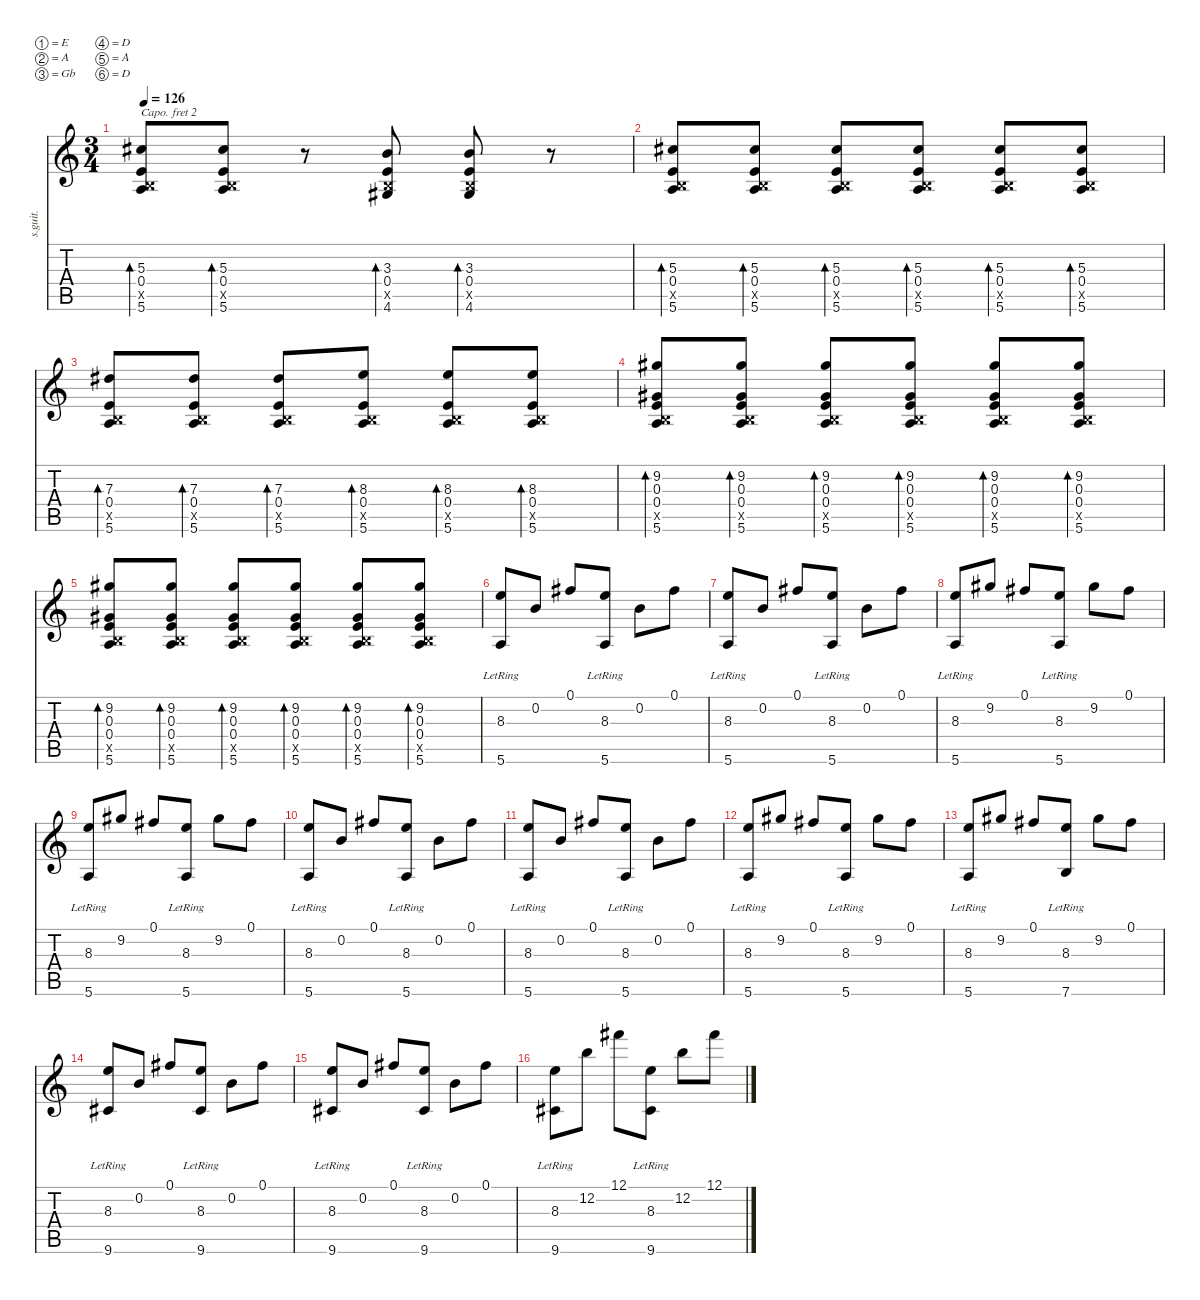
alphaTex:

\defaultSystemsLayout 4
\hideDynamics
\bracketExtendMode nobrackets
\track ("Alternate Tab" "s.guit.") {instrument electricguitarjazz}
\staff {score tabs}
\capo 2
\tuning (E4 A3 Gb3 D3 A2 D2)
\ts (3 4)
\tempo 126
\clef g2
\ks c
(5.3 0.4 0.5{x} 5.6).8{bd 30 lyrics (0 "") lyrics (1 "") lyrics (2 "") lyrics (3 "") lyrics (4 "") dy mf} (5.3 0.4 0.5{x} 5.6).8{bd 30 lyrics (0 "") lyrics (1 "") lyrics (2 "") lyrics (3 "") lyrics (4 "")} r.8 (3.3 0.4 0.5{x} 4.6{acc #}).8{bd 30 lyrics (0 "") lyrics (1 "") lyrics (2 "") lyrics (3 "") lyrics (4 "")} (3.3 0.4 0.5{x} 4.6{acc #}).8{bd 30 lyrics (0 "") lyrics (1 "") lyrics (2 "") lyrics (3 "") lyrics (4 "")} r.8 |
(5.3 0.4 0.5{x} 5.6).8{bd 30 lyrics (0 "") lyrics (1 "") lyrics (2 "") lyrics (3 "") lyrics (4 "")} (5.3 0.4 0.5{x} 5.6).8{bd 30 lyrics (0 "") lyrics (1 "") lyrics (2 "") lyrics (3 "") lyrics (4 "")} (5.3 0.4 0.5{x} 5.6).8{bd 30 lyrics (0 "") lyrics (1 "") lyrics (2 "") lyrics (3 "") lyrics (4 "")} (5.3 0.4 0.5{x} 5.6).8{bd 30 lyrics (0 "") lyrics (1 "") lyrics (2 "") lyrics (3 "") lyrics (4 "")} (5.3 0.4 0.5{x} 5.6).8{bd 30 lyrics (0 "") lyrics (1 "") lyrics (2 "") lyrics (3 "") lyrics (4 "")} (5.3 0.4 0.5{x} 5.6).8{bd 30 lyrics (0 "") lyrics (1 "") lyrics (2 "") lyrics (3 "") lyrics (4 "")} |
(7.3{acc #} 0.4 0.5{x} 5.6).8{bd 30 lyrics (0 "") lyrics (1 "") lyrics (2 "") lyrics (3 "") lyrics (4 "")} (7.3{acc #} 0.4 0.5{x} 5.6).8{bd 30 lyrics (0 "") lyrics (1 "") lyrics (2 "") lyrics (3 "") lyrics (4 "")} (7.3{acc #} 0.4 0.5{x} 5.6).8{bd 30 lyrics (0 "") lyrics (1 "") lyrics (2 "") lyrics (3 "") lyrics (4 "")} (8.3 0.4 0.5{x} 5.6).8{bd 30 lyrics (0 "") lyrics (1 "") lyrics (2 "") lyrics (3 "") lyrics (4 "")} (8.3 0.4 0.5{x} 5.6).8{bd 30 lyrics (0 "") lyrics (1 "") lyrics (2 "") lyrics (3 "") lyrics (4 "")} (8.3 0.4 0.5{x} 5.6).8{bd 30 lyrics (0 "") lyrics (1 "") lyrics (2 "") lyrics (3 "") lyrics (4 "")} |
(9.2{acc #} 0.3{acc #} 0.4 0.5{x} 5.6).8{bd 30 lyrics (0 "") lyrics (1 "") lyrics (2 "") lyrics (3 "") lyrics (4 "")} (9.2{acc #} 0.3{acc #} 0.4 0.5{x} 5.6).8{bd 30 lyrics (0 "") lyrics (1 "") lyrics (2 "") lyrics (3 "") lyrics (4 "")} (9.2{acc #} 0.3{acc #} 0.4 0.5{x} 5.6).8{bd 30 lyrics (0 "") lyrics (1 "") lyrics (2 "") lyrics (3 "") lyrics (4 "")} (9.2{acc #} 0.3{acc #} 0.4 0.5{x} 5.6).8{bd 30 lyrics (0 "") lyrics (1 "") lyrics (2 "") lyrics (3 "") lyrics (4 "")} (9.2{acc #} 0.3{acc #} 0.4 0.5{x} 5.6).8{bd 30 lyrics (0 "") lyrics (1 "") lyrics (2 "") lyrics (3 "") lyrics (4 "")} (9.2{acc #} 0.3{acc #} 0.4 0.5{x} 5.6).8{bd 30 lyrics (0 "") lyrics (1 "") lyrics (2 "") lyrics (3 "") lyrics (4 "")} |
(9.2{acc #} 0.3{acc #} 0.4 0.5{x} 5.6).8{bd 30 lyrics (0 "") lyrics (1 "") lyrics (2 "") lyrics (3 "") lyrics (4 "")} (9.2{acc #} 0.3{acc #} 0.4 0.5{x} 5.6).8{bd 30 lyrics (0 "") lyrics (1 "") lyrics (2 "") lyrics (3 "") lyrics (4 "")} (9.2{acc #} 0.3{acc #} 0.4 0.5{x} 5.6).8{bd 30 lyrics (0 "") lyrics (1 "") lyrics (2 "") lyrics (3 "") lyrics (4 "")} (9.2{acc #} 0.3{acc #} 0.4 0.5{x} 5.6).8{bd 30 lyrics (0 "") lyrics (1 "") lyrics (2 "") lyrics (3 "") lyrics (4 "")} (9.2{acc #} 0.3{acc #} 0.4 0.5{x} 5.6).8{bd 30 lyrics (0 "") lyrics (1 "") lyrics (2 "") lyrics (3 "") lyrics (4 "")} (9.2{acc #} 0.3{acc #} 0.4 0.5{x} 5.6).8{bd 30 lyrics (0 "") lyrics (1 "") lyrics (2 "") lyrics (3 "") lyrics (4 "")} |
(8.3{lr} 5.6{lr}).8{lyrics (0 "") lyrics (1 "") lyrics (2 "") lyrics (3 "") lyrics (4 "")} 0.2.8{lyrics (0 "") lyrics (1 "") lyrics (2 "") lyrics (3 "") lyrics (4 "")} 0.1.8{lyrics (0 "") lyrics (1 "") lyrics (2 "") lyrics (3 "") lyrics (4 "")} (8.3{lr} 5.6{lr}).8{lyrics (0 "") lyrics (1 "") lyrics (2 "") lyrics (3 "") lyrics (4 "")} 0.2.8{lyrics (0 "") lyrics (1 "") lyrics (2 "") lyrics (3 "") lyrics (4 "")} 0.1.8{lyrics (0 "") lyrics (1 "") lyrics (2 "") lyrics (3 "") lyrics (4 "")} |
(8.3{lr} 5.6{lr}).8{lyrics (0 "") lyrics (1 "") lyrics (2 "") lyrics (3 "") lyrics (4 "")} 0.2.8{lyrics (0 "") lyrics (1 "") lyrics (2 "") lyrics (3 "") lyrics (4 "")} 0.1.8{lyrics (0 "") lyrics (1 "") lyrics (2 "") lyrics (3 "") lyrics (4 "")} (8.3{lr} 5.6{lr}).8{lyrics (0 "") lyrics (1 "") lyrics (2 "") lyrics (3 "") lyrics (4 "")} 0.2.8{lyrics (0 "") lyrics (1 "") lyrics (2 "") lyrics (3 "") lyrics (4 "")} 0.1.8{lyrics (0 "") lyrics (1 "") lyrics (2 "") lyrics (3 "") lyrics (4 "")} |
(8.3{lr} 5.6{lr}).8{lyrics (0 "") lyrics (1 "") lyrics (2 "") lyrics (3 "") lyrics (4 "")} 9.2{acc #}.8{lyrics (0 "") lyrics (1 "") lyrics (2 "") lyrics (3 "") lyrics (4 "")} 0.1.8{lyrics (0 "") lyrics (1 "") lyrics (2 "") lyrics (3 "") lyrics (4 "")} (8.3{lr} 5.6{lr}).8{lyrics (0 "") lyrics (1 "") lyrics (2 "") lyrics (3 "") lyrics (4 "")} 9.2{acc #}.8{lyrics (0 "") lyrics (1 "") lyrics (2 "") lyrics (3 "") lyrics (4 "")} 0.1.8{lyrics (0 "") lyrics (1 "") lyrics (2 "") lyrics (3 "") lyrics (4 "")} |
(8.3{lr} 5.6{lr}).8{lyrics (0 "") lyrics (1 "") lyrics (2 "") lyrics (3 "") lyrics (4 "")} 9.2{acc #}.8{lyrics (0 "") lyrics (1 "") lyrics (2 "") lyrics (3 "") lyrics (4 "")} 0.1.8{lyrics (0 "") lyrics (1 "") lyrics (2 "") lyrics (3 "") lyrics (4 "")} (8.3{lr} 5.6{lr}).8{lyrics (0 "") lyrics (1 "") lyrics (2 "") lyrics (3 "") lyrics (4 "")} 9.2{acc #}.8{lyrics (0 "") lyrics (1 "") lyrics (2 "") lyrics (3 "") lyrics (4 "")} 0.1.8{lyrics (0 "") lyrics (1 "") lyrics (2 "") lyrics (3 "") lyrics (4 "")} |
(8.3{lr} 5.6{lr}).8{lyrics (0 "") lyrics (1 "") lyrics (2 "") lyrics (3 "") lyrics (4 "")} 0.2.8{lyrics (0 "") lyrics (1 "") lyrics (2 "") lyrics (3 "") lyrics (4 "")} 0.1.8{lyrics (0 "") lyrics (1 "") lyrics (2 "") lyrics (3 "") lyrics (4 "")} (8.3{lr} 5.6{lr}).8{lyrics (0 "") lyrics (1 "") lyrics (2 "") lyrics (3 "") lyrics (4 "")} 0.2.8{lyrics (0 "") lyrics (1 "") lyrics (2 "") lyrics (3 "") lyrics (4 "")} 0.1.8{lyrics (0 "") lyrics (1 "") lyrics (2 "") lyrics (3 "") lyrics (4 "")} |
(8.3{lr} 5.6{lr}).8{lyrics (0 "") lyrics (1 "") lyrics (2 "") lyrics (3 "") lyrics (4 "")} 0.2.8{lyrics (0 "") lyrics (1 "") lyrics (2 "") lyrics (3 "") lyrics (4 "")} 0.1.8{lyrics (0 "") lyrics (1 "") lyrics (2 "") lyrics (3 "") lyrics (4 "")} (8.3{lr} 5.6{lr}).8{lyrics (0 "") lyrics (1 "") lyrics (2 "") lyrics (3 "") lyrics (4 "")} 0.2.8{lyrics (0 "") lyrics (1 "") lyrics (2 "") lyrics (3 "") lyrics (4 "")} 0.1.8{lyrics (0 "") lyrics (1 "") lyrics (2 "") lyrics (3 "") lyrics (4 "")} |
(8.3{lr} 5.6{lr}).8{lyrics (0 "") lyrics (1 "") lyrics (2 "") lyrics (3 "") lyrics (4 "")} 9.2{acc #}.8{lyrics (0 "") lyrics (1 "") lyrics (2 "") lyrics (3 "") lyrics (4 "")} 0.1.8{lyrics (0 "") lyrics (1 "") lyrics (2 "") lyrics (3 "") lyrics (4 "")} (8.3{lr} 5.6{lr}).8{lyrics (0 "") lyrics (1 "") lyrics (2 "") lyrics (3 "") lyrics (4 "")} 9.2{acc #}.8{lyrics (0 "") lyrics (1 "") lyrics (2 "") lyrics (3 "") lyrics (4 "")} 0.1.8{lyrics (0 "") lyrics (1 "") lyrics (2 "") lyrics (3 "") lyrics (4 "")} |
(8.3{lr} 5.6{lr}).8{lyrics (0 "") lyrics (1 "") lyrics (2 "") lyrics (3 "") lyrics (4 "")} 9.2{acc #}.8{lyrics (0 "") lyrics (1 "") lyrics (2 "") lyrics (3 "") lyrics (4 "")} 0.1.8{lyrics (0 "") lyrics (1 "") lyrics (2 "") lyrics (3 "") lyrics (4 "")} (8.3{lr} 7.6{lr}).8{lyrics (0 "") lyrics (1 "") lyrics (2 "") lyrics (3 "") lyrics (4 "")} 9.2{acc #}.8{lyrics (0 "") lyrics (1 "") lyrics (2 "") lyrics (3 "") lyrics (4 "")} 0.1.8{lyrics (0 "") lyrics (1 "") lyrics (2 "") lyrics (3 "") lyrics (4 "")} |
(8.3{lr} 9.6{lr}).8{lyrics (0 "") lyrics (1 "") lyrics (2 "") lyrics (3 "") lyrics (4 "")} 0.2.8{lyrics (0 "") lyrics (1 "") lyrics (2 "") lyrics (3 "") lyrics (4 "")} 0.1.8{lyrics (0 "") lyrics (1 "") lyrics (2 "") lyrics (3 "") lyrics (4 "")} (8.3{lr} 9.6{lr}).8{lyrics (0 "") lyrics (1 "") lyrics (2 "") lyrics (3 "") lyrics (4 "")} 0.2.8{lyrics (0 "") lyrics (1 "") lyrics (2 "") lyrics (3 "") lyrics (4 "")} 0.1.8{lyrics (0 "") lyrics (1 "") lyrics (2 "") lyrics (3 "") lyrics (4 "")} |
(8.3{lr} 9.6{lr}).8{lyrics (0 "") lyrics (1 "") lyrics (2 "") lyrics (3 "") lyrics (4 "")} 0.2.8{lyrics (0 "") lyrics (1 "") lyrics (2 "") lyrics (3 "") lyrics (4 "")} 0.1.8{lyrics (0 "") lyrics (1 "") lyrics (2 "") lyrics (3 "") lyrics (4 "")} (8.3{lr} 9.6{lr}).8{lyrics (0 "") lyrics (1 "") lyrics (2 "") lyrics (3 "") lyrics (4 "")} 0.2.8{lyrics (0 "") lyrics (1 "") lyrics (2 "") lyrics (3 "") lyrics (4 "")} 0.1.8{lyrics (0 "") lyrics (1 "") lyrics (2 "") lyrics (3 "") lyrics (4 "")} |
(8.3{lr} 9.6{lr}).8{lyrics (0 "") lyrics (1 "") lyrics (2 "") lyrics (3 "") lyrics (4 "")} 12.2.8{lyrics (0 "") lyrics (1 "") lyrics (2 "") lyrics (3 "") lyrics (4 "")} 12.1.8{lyrics (0 "") lyrics (1 "") lyrics (2 "") lyrics (3 "") lyrics (4 "")} (8.3{lr} 9.6{lr}).8{lyrics (0 "") lyrics (1 "") lyrics (2 "") lyrics (3 "") lyrics (4 "")} 12.2.8{lyrics (0 "") lyrics (1 "") lyrics (2 "") lyrics (3 "") lyrics (4 "")} 12.1.8{lyrics (0 "") lyrics (1 "") lyrics (2 "") lyrics (3 "") lyrics (4 "")}
